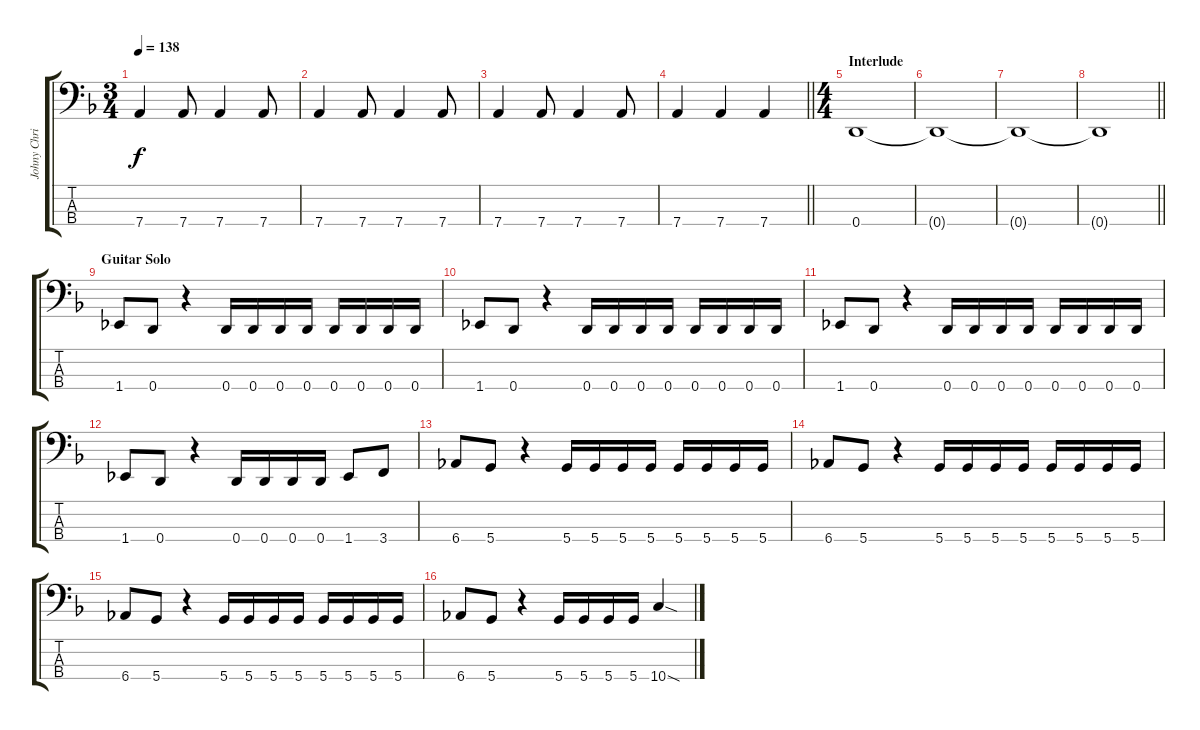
\track ("Johny Christ [Bass]" "Johny Chri") {instrument electricbasspick}
\staff {score tabs}
\tuning (G2 D2 A1 D1) {hide}
\ts (3 4)
\tempo 138
\clef f4
\ks f
7.4.4{dy f} 7.4.8 7.4.4 7.4.8 |
7.4.4 7.4.8 7.4.4 7.4.8 |
7.4.4 7.4.8 7.4.4 7.4.8 |
\barLineRight lightlight
7.4.4 7.4.4 7.4.4 |
\ts (4 4)
\section ("" "Interlude")
0.4.1 |
0.4{t}.1 |
0.4{t}.1 |
\barLineRight lightlight
0.4{t}.1 |
\section ("" "Guitar Solo")
1.4.8 0.4.8 r.4 0.4.16 0.4.16 0.4.16 0.4.16 0.4.16 0.4.16 0.4.16 0.4.16 |
1.4.8 0.4.8 r.4 0.4.16 0.4.16 0.4.16 0.4.16 0.4.16 0.4.16 0.4.16 0.4.16 |
1.4.8 0.4.8 r.4 0.4.16 0.4.16 0.4.16 0.4.16 0.4.16 0.4.16 0.4.16 0.4.16 |
1.4.8 0.4.8 r.4 0.4.16 0.4.16 0.4.16 0.4.16 1.4.8 3.4.8 |
6.4.8 5.4.8 r.4 5.4.16 5.4.16 5.4.16 5.4.16 5.4.16 5.4.16 5.4.16 5.4.16 |
6.4.8 5.4.8 r.4 5.4.16 5.4.16 5.4.16 5.4.16 5.4.16 5.4.16 5.4.16 5.4.16 |
6.4.8 5.4.8 r.4 5.4.16 5.4.16 5.4.16 5.4.16 5.4.16 5.4.16 5.4.16 5.4.16 |
6.4.8 5.4.8 r.4 5.4.16 5.4.16 5.4.16 5.4.16 10.4{sod}.4
